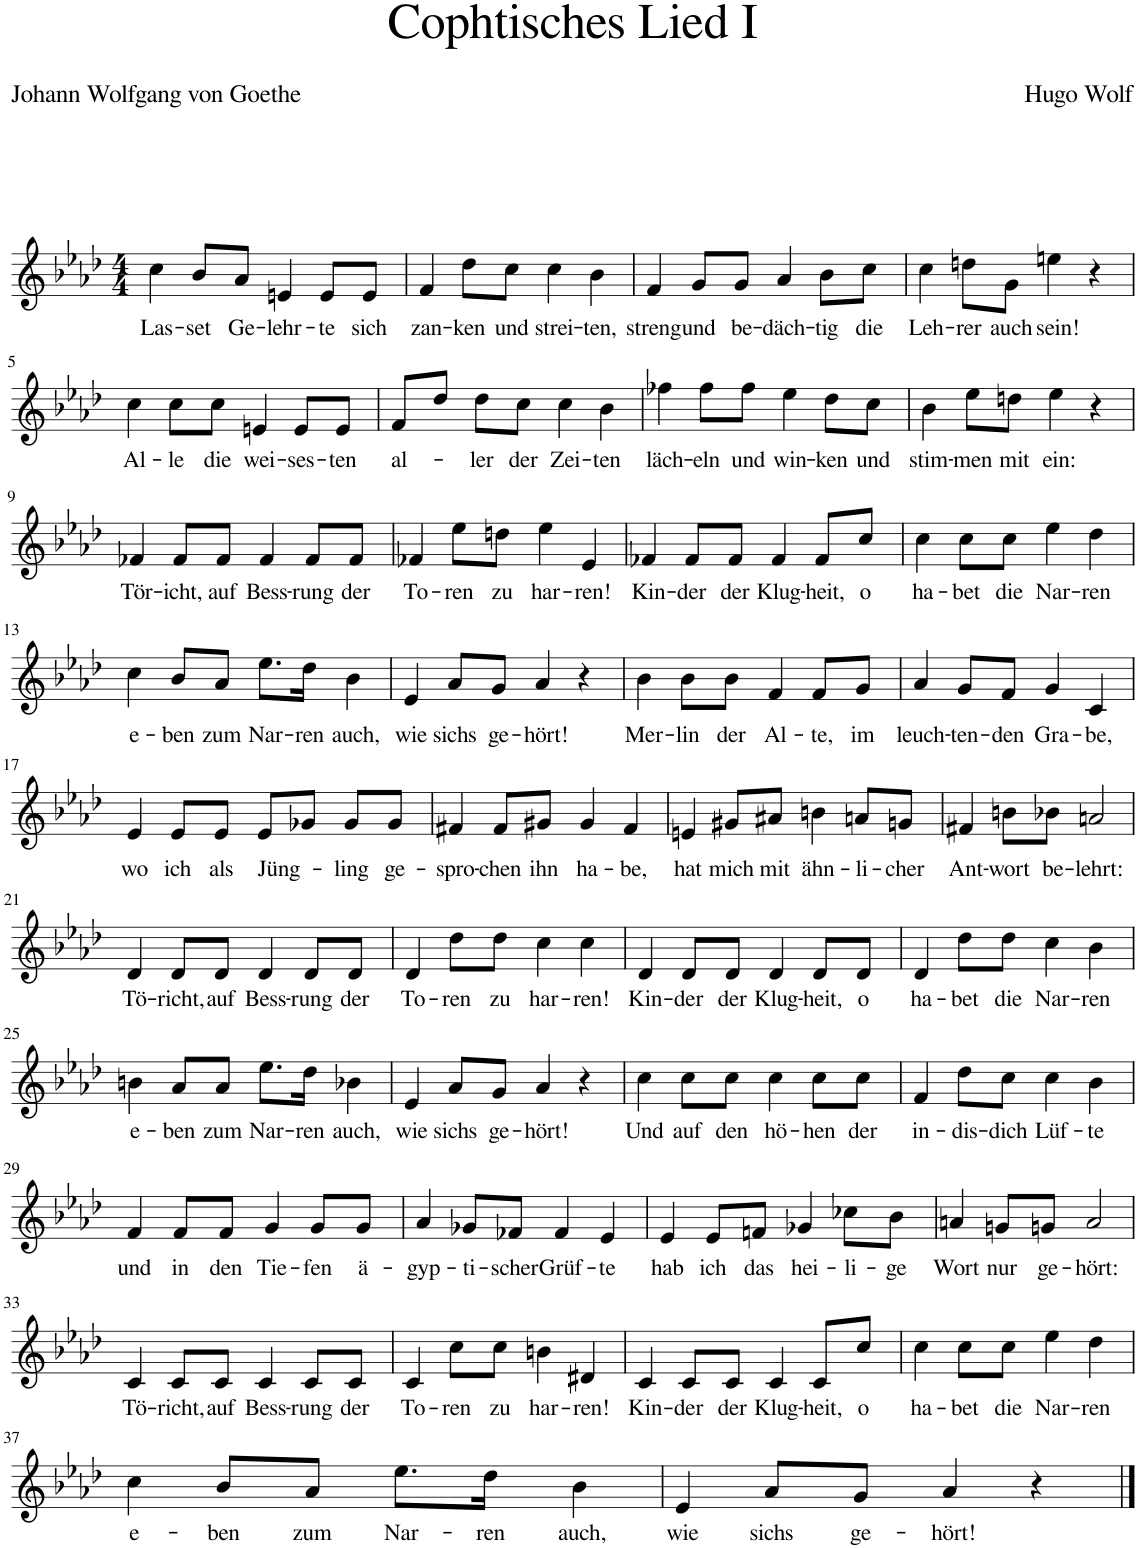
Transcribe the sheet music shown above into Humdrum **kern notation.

**kern	**text
*part1	*part1
*staff1	*staff1
*I"Piano	*
*I'Pno	*
*clefG2	*
*k[b-e-a-d-]	*
*M4/4	*
=1	=1
!	!LO:LY:b
4cc\	Las-
!	!LO:LY:b
8b-/L	-set
!	!LO:LY:b
8a-/J	Ge-
!	!LO:LY:b
4en/	-lehr-
!	!LO:LY:b
8e/L	-te
!	!LO:LY:b
8e/J	sich
=2	=2
!	!LO:LY:b
4f/	zan-
!	!LO:LY:b
8dd-\L	-ken
!	!LO:LY:b
8cc\J	und
!	!LO:LY:b
4cc\	strei-
!	!LO:LY:b
4b-\	-ten,
=3	=3
!	!LO:LY:b
4f/	streng
!	!LO:LY:b
8g/L	und
!	!LO:LY:b
8g/J	be-
!	!LO:LY:b
4a-/	-däch-
!	!LO:LY:b
8b-\L	-tig
!	!LO:LY:b
8cc\J	die
=4	=4
!	!LO:LY:b
4cc\	Leh-
!	!LO:LY:b
8ddn\L	-rer
!	!LO:LY:b
8g\J	auch
!	!LO:LY:b
4een\	sein!
4r	.
!!LO:LB:g=z
=5	=5
!	!LO:LY:b
4cc\	Al-
!	!LO:LY:b
8cc\L	-le
!	!LO:LY:b
8cc\J	die
!	!LO:LY:b
4en/	wei-
!	!LO:LY:b
8e/L	-ses-
!	!LO:LY:b
8e/J	-ten
=6	=6
!	!LO:LY:b
8f/L	al-
8dd-/J	.
!	!LO:LY:b
8dd-\L	-ler
!	!LO:LY:b
8cc\J	der
!	!LO:LY:b
4cc\	Zei-
!	!LO:LY:b
4b-\	-ten
=7	=7
!	!LO:LY:b
4ff-X\	läch-
!	!LO:LY:b
8ff-\L	-eln
!	!LO:LY:b
8ff-\J	und
!	!LO:LY:b
4ee-\	win-
!	!LO:LY:b
8dd-\L	-ken
!	!LO:LY:b
8cc\J	und
=8	=8
!	!LO:LY:b
4b-\	stim-
!	!LO:LY:b
8ee-\L	-men
!	!LO:LY:b
8ddn\J	mit
!	!LO:LY:b
4ee-\	ein:
4r	.
!!LO:LB:g=z
=9	=9
!	!LO:LY:b
4f-X/	Tör-
!	!LO:LY:b
8f-/L	-icht,
!	!LO:LY:b
8f-/J	auf
!	!LO:LY:b
4f-/	Bess-
!	!LO:LY:b
8f-/L	-rung
!	!LO:LY:b
8f-/J	der
=10	=10
!	!LO:LY:b
4f-X/	To-
!	!LO:LY:b
8ee-\L	-ren
!	!LO:LY:b
8ddn\J	zu
!	!LO:LY:b
4ee-\	har-
!	!LO:LY:b
4e-/	-ren!
=11	=11
!	!LO:LY:b
4f-X/	Kin-
!	!LO:LY:b
8f-/L	-der
!	!LO:LY:b
8f-/J	der
!	!LO:LY:b
4f-/	Klug-
!	!LO:LY:b
8f-/L	-heit,
!	!LO:LY:b
8cc/J	o
=12	=12
!	!LO:LY:b
4cc\	ha-
!	!LO:LY:b
8cc\L	bet
!	!LO:LY:b
8cc\J	die
!	!LO:LY:b
4ee-\	Nar-
!	!LO:LY:b
4dd-\	-ren
!!LO:LB:g=z
=13	=13
!	!LO:LY:b
4cc\	e-
!	!LO:LY:b
8b-/L	-ben
!	!LO:LY:b
8a-/J	zum
!	!LO:LY:b
8.ee-\L	Nar-
!	!LO:LY:b
16dd-\Jk	-ren
!	!LO:LY:b
4b-\	auch,
=14	=14
!	!LO:LY:b
4e-/	wie
!	!LO:LY:b
8a-/L	sichs
!	!LO:LY:b
8g/J	ge-
!	!LO:LY:b
4a-/	-hört!
4r	.
=15	=15
!	!LO:LY:b
4b-\	Mer-
!	!LO:LY:b
8b-\L	-lin
!	!LO:LY:b
8b-\J	der
!	!LO:LY:b
4f/	Al-
!	!LO:LY:b
8f/L	-te,
!	!LO:LY:b
8g/J	im
=16	=16
!	!LO:LY:b
4a-/	leuch-
!	!LO:LY:b
8g/L	-ten-
!	!LO:LY:b
8f/J	-den
!	!LO:LY:b
4g/	Gra-
!	!LO:LY:b
4c/	-be,
!!LO:LB:g=z
=17	=17
!	!LO:LY:b
4e-/	wo
!	!LO:LY:b
8e-/L	ich
!	!LO:LY:b
8e-/J	als
!	!LO:LY:b
8e-/L	Jüng-
8g-X/J	.
!	!LO:LY:b
8g-/L	-ling
!	!LO:LY:b
8g-/J	ge-
=18	=18
!	!LO:LY:b
4f#X/	-spro-
!	!LO:LY:b
8f#/L	-chen
!	!LO:LY:b
8g#X/J	ihn
!	!LO:LY:b
4g#/	ha-
!	!LO:LY:b
4f#/	-be,
=19	=19
!	!LO:LY:b
4en/	hat
!	!LO:LY:b
8g#X/L	mich
!	!LO:LY:b
8a#X/J	mit
!	!LO:LY:b
4bn\	ähn-
!	!LO:LY:b
8an/L	-li-
!	!LO:LY:b
8gn/J	-cher
=20	=20
!	!LO:LY:b
4f#X/	Ant-
!	!LO:LY:b
8bn\L	-wort
!	!LO:LY:b
8b-X\J	be-
!	!LO:LY:b
2an/	-lehrt:
!!LO:LB:g=z
=21	=21
!	!LO:LY:b
4d-/	Tö-
!	!LO:LY:b
8d-/L	-richt,
!	!LO:LY:b
8d-/J	auf
!	!LO:LY:b
4d-/	Bess-
!	!LO:LY:b
8d-/L	-rung
!	!LO:LY:b
8d-/J	der
=22	=22
!	!LO:LY:b
4d-/	To-
!	!LO:LY:b
8dd-\L	-ren
!	!LO:LY:b
8dd-\J	zu
!	!LO:LY:b
4cc\	har-
!	!LO:LY:b
4cc\	-ren!
=23	=23
!	!LO:LY:b
4d-/	Kin-
!	!LO:LY:b
8d-/L	-der
!	!LO:LY:b
8d-/J	der
!	!LO:LY:b
4d-/	Klug-
!	!LO:LY:b
8d-/L	-heit,
!	!LO:LY:b
8d-/J	o
=24	=24
!	!LO:LY:b
4d-/	ha-
!	!LO:LY:b
8dd-\L	-bet
!	!LO:LY:b
8dd-\J	die
!	!LO:LY:b
4cc\	Nar-
!	!LO:LY:b
4b-\	-ren
!!LO:LB:g=z
=25	=25
!	!LO:LY:b
4bn\	e-
!	!LO:LY:b
8a-/L	-ben
!	!LO:LY:b
8a-/J	zum
!	!LO:LY:b
8.ee-\L	Nar-
!	!LO:LY:b
16dd-\Jk	-ren
!	!LO:LY:b
4b-X\	auch,
=26	=26
!	!LO:LY:b
4e-/	wie
!	!LO:LY:b
8a-/L	sichs
!	!LO:LY:b
8g/J	ge-
!	!LO:LY:b
4a-/	-hört!
4r	.
=27	=27
!	!LO:LY:b
4cc\	Und
!	!LO:LY:b
8cc\L	auf
!	!LO:LY:b
8cc\J	den
!	!LO:LY:b
4cc\	hö-
!	!LO:LY:b
8cc\L	-hen
!	!LO:LY:b
8cc\J	der
=28	=28
!	!LO:LY:b
4f/	in-
!	!LO:LY:b
8dd-\L	-dis-
!	!LO:LY:b
8cc\J	-dich
!	!LO:LY:b
4cc\	Lüf-
!	!LO:LY:b
4b-\	-te
!!LO:LB:g=z
=29	=29
!	!LO:LY:b
4f/	und
!	!LO:LY:b
8f/L	in
!	!LO:LY:b
8f/J	den
!	!LO:LY:b
4g/	Tie-
!	!LO:LY:b
8g/L	-fen
!	!LO:LY:b
8g/J	ä-
=30	=30
!	!LO:LY:b
4a-/	-gyp-
!	!LO:LY:b
8g-X/L	-ti-
!	!LO:LY:b
8f-X/J	-scher
!	!LO:LY:b
4f-/	Grüf-
!	!LO:LY:b
4e-/	-te
=31	=31
!	!LO:LY:b
4e-/	hab
!	!LO:LY:b
8e-/L	ich
!	!LO:LY:b
8fn/J	das
!	!LO:LY:b
4g-X/	hei-
!	!LO:LY:b
8cc-X\L	-li-
!	!LO:LY:b
8b-\J	-ge
=32	=32
!	!LO:LY:b
4an/	Wort
!	!LO:LY:b
8gn/L	nur
!	!LO:LY:b
8gn/J	ge-
!	!LO:LY:b
2a/	-hört:
!!LO:LB:g=z
=33	=33
!	!LO:LY:b
4c/	Tö-
!	!LO:LY:b
8c/L	-richt,
!	!LO:LY:b
8c/J	auf
!	!LO:LY:b
4c/	Bess-
!	!LO:LY:b
8c/L	-rung
!	!LO:LY:b
8c/J	der
=34	=34
!	!LO:LY:b
4c/	To-
!	!LO:LY:b
8cc\L	-ren
!	!LO:LY:b
8cc\J	zu
!	!LO:LY:b
4bn\	har-
!	!LO:LY:b
4d#X/	-ren!
=35	=35
!	!LO:LY:b
4c/	Kin-
!	!LO:LY:b
8c/L	-der
!	!LO:LY:b
8c/J	der
!	!LO:LY:b
4c/	Klug-
!	!LO:LY:b
8c/L	-heit,
!	!LO:LY:b
8cc/J	o
=36	=36
!	!LO:LY:b
4cc\	ha-
!	!LO:LY:b
8cc\L	-bet
!	!LO:LY:b
8cc\J	die
!	!LO:LY:b
4ee-\	Nar-
!	!LO:LY:b
4dd-\	-ren
!!LO:LB:g=z
=37	=37
!	!LO:LY:b
4cc\	e-
!	!LO:LY:b
8b-/L	-ben
!	!LO:LY:b
8a-/J	zum
!	!LO:LY:b
8.ee-\L	Nar-
!	!LO:LY:b
16dd-\Jk	-ren
!	!LO:LY:b
4b-\	auch,
=38	=38
!	!LO:LY:b
4e-/	wie
!	!LO:LY:b
8a-/L	sichs
!	!LO:LY:b
8g/J	ge-
!	!LO:LY:b
4a-/	-hört!
4r	.
==	==
*-	*-
